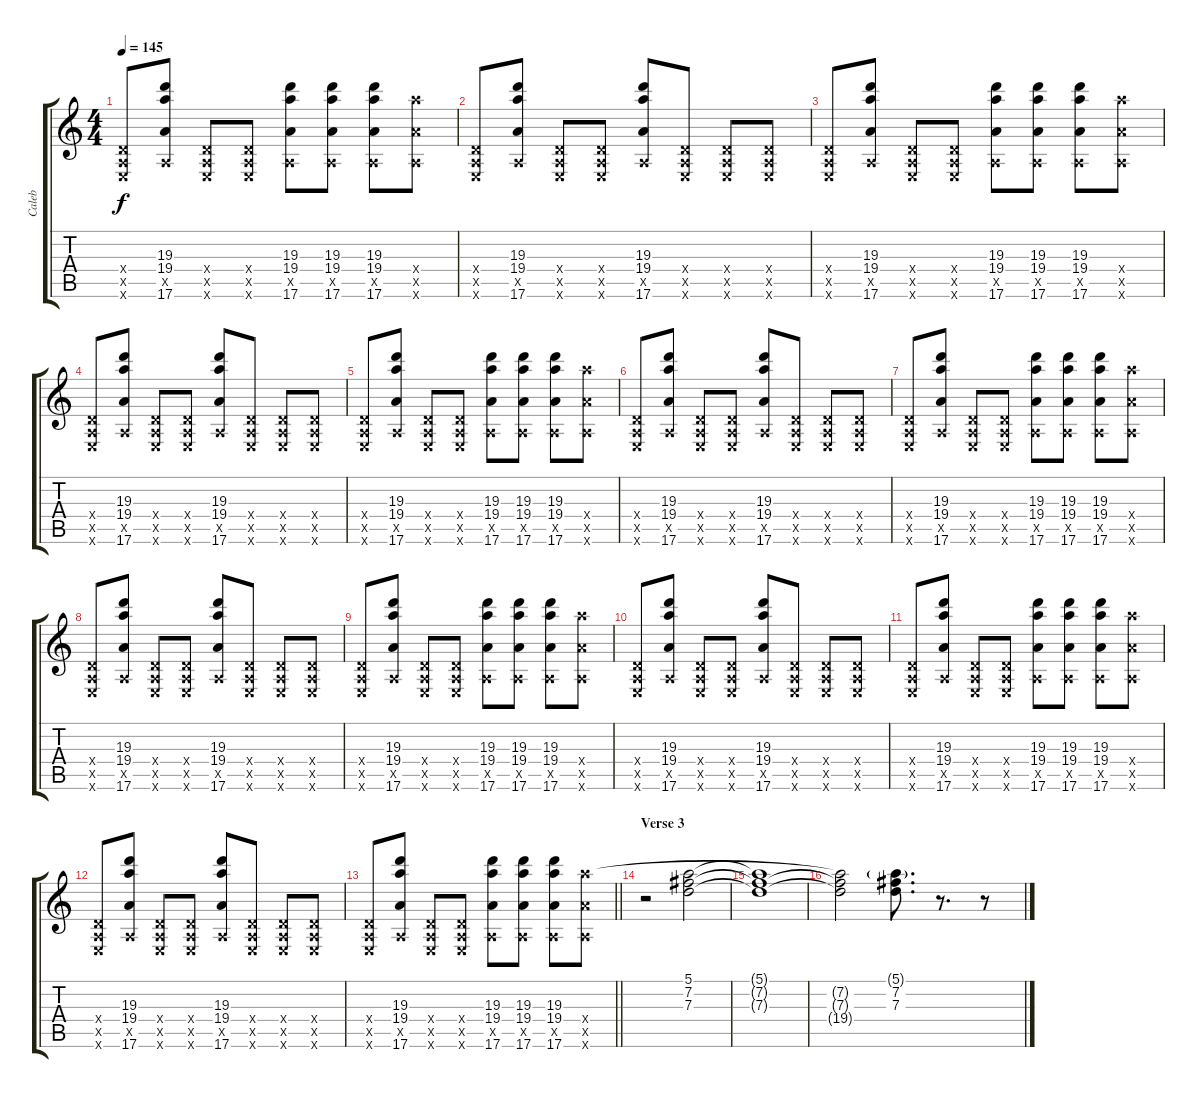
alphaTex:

\track ("Caleb" "Caleb") {instrument electricguitarclean}
\staff {score tabs}
\tuning (E4 B3 G3 D3 A2 E2) {hide}
\ts (4 4)
\tempo 145
\clef g2
\ks c
(0.4{x} 0.5{x} 0.6{x}).8{dy f} (19.3 19.4 0.5{x} 17.6).8 (0.4{x} 0.5{x} 0.6{x}).8 (0.4{x} 0.5{x} 0.6{x}).8 (19.3 19.4 0.5{x} 17.6).8 (19.3 19.4 0.5{x} 17.6).8 (19.3 19.4 0.5{x} 17.6).8 (19.4{x} 0.5{x} 17.6{x}).8 |
(0.4{x} 0.5{x} 0.6{x}).8 (19.3 19.4 0.5{x} 17.6).8 (0.4{x} 0.5{x} 0.6{x}).8 (0.4{x} 0.5{x} 0.6{x}).8 (19.3 19.4 0.5{x} 17.6).8 (0.4{x} 0.5{x} 0.6{x}).8 (0.4{x} 0.5{x} 0.6{x}).8 (0.4{x} 0.5{x} 0.6{x}).8 |
(0.4{x} 0.5{x} 0.6{x}).8 (19.3 19.4 0.5{x} 17.6).8 (0.4{x} 0.5{x} 0.6{x}).8 (0.4{x} 0.5{x} 0.6{x}).8 (19.3 19.4 0.5{x} 17.6).8 (19.3 19.4 0.5{x} 17.6).8 (19.3 19.4 0.5{x} 17.6).8 (19.4{x} 0.5{x} 17.6{x}).8 |
(0.4{x} 0.5{x} 0.6{x}).8 (19.3 19.4 0.5{x} 17.6).8 (0.4{x} 0.5{x} 0.6{x}).8 (0.4{x} 0.5{x} 0.6{x}).8 (19.3 19.4 0.5{x} 17.6).8 (0.4{x} 0.5{x} 0.6{x}).8 (0.4{x} 0.5{x} 0.6{x}).8 (0.4{x} 0.5{x} 0.6{x}).8 |
(0.4{x} 0.5{x} 0.6{x}).8 (19.3 19.4 0.5{x} 17.6).8 (0.4{x} 0.5{x} 0.6{x}).8 (0.4{x} 0.5{x} 0.6{x}).8 (19.3 19.4 0.5{x} 17.6).8 (19.3 19.4 0.5{x} 17.6).8 (19.3 19.4 0.5{x} 17.6).8 (19.4{x} 0.5{x} 17.6{x}).8 |
(0.4{x} 0.5{x} 0.6{x}).8 (19.3 19.4 0.5{x} 17.6).8 (0.4{x} 0.5{x} 0.6{x}).8 (0.4{x} 0.5{x} 0.6{x}).8 (19.3 19.4 0.5{x} 17.6).8 (0.4{x} 0.5{x} 0.6{x}).8 (0.4{x} 0.5{x} 0.6{x}).8 (0.4{x} 0.5{x} 0.6{x}).8 |
(0.4{x} 0.5{x} 0.6{x}).8 (19.3 19.4 0.5{x} 17.6).8 (0.4{x} 0.5{x} 0.6{x}).8 (0.4{x} 0.5{x} 0.6{x}).8 (19.3 19.4 0.5{x} 17.6).8 (19.3 19.4 0.5{x} 17.6).8 (19.3 19.4 0.5{x} 17.6).8 (19.4{x} 0.5{x} 17.6{x}).8 |
(0.4{x} 0.5{x} 0.6{x}).8 (19.3 19.4 0.5{x} 17.6).8 (0.4{x} 0.5{x} 0.6{x}).8 (0.4{x} 0.5{x} 0.6{x}).8 (19.3 19.4 0.5{x} 17.6).8 (0.4{x} 0.5{x} 0.6{x}).8 (0.4{x} 0.5{x} 0.6{x}).8 (0.4{x} 0.5{x} 0.6{x}).8 |
(0.4{x} 0.5{x} 0.6{x}).8 (19.3 19.4 0.5{x} 17.6).8 (0.4{x} 0.5{x} 0.6{x}).8 (0.4{x} 0.5{x} 0.6{x}).8 (19.3 19.4 0.5{x} 17.6).8 (19.3 19.4 0.5{x} 17.6).8 (19.3 19.4 0.5{x} 17.6).8 (19.4{x} 0.5{x} 17.6{x}).8 |
(0.4{x} 0.5{x} 0.6{x}).8 (19.3 19.4 0.5{x} 17.6).8 (0.4{x} 0.5{x} 0.6{x}).8 (0.4{x} 0.5{x} 0.6{x}).8 (19.3 19.4 0.5{x} 17.6).8 (0.4{x} 0.5{x} 0.6{x}).8 (0.4{x} 0.5{x} 0.6{x}).8 (0.4{x} 0.5{x} 0.6{x}).8 |
(0.4{x} 0.5{x} 0.6{x}).8 (19.3 19.4 0.5{x} 17.6).8 (0.4{x} 0.5{x} 0.6{x}).8 (0.4{x} 0.5{x} 0.6{x}).8 (19.3 19.4 0.5{x} 17.6).8 (19.3 19.4 0.5{x} 17.6).8 (19.3 19.4 0.5{x} 17.6).8 (19.4{x} 0.5{x} 17.6{x}).8 |
(0.4{x} 0.5{x} 0.6{x}).8 (19.3 19.4 0.5{x} 17.6).8 (0.4{x} 0.5{x} 0.6{x}).8 (0.4{x} 0.5{x} 0.6{x}).8 (19.3 19.4 0.5{x} 17.6).8 (0.4{x} 0.5{x} 0.6{x}).8 (0.4{x} 0.5{x} 0.6{x}).8 (0.4{x} 0.5{x} 0.6{x}).8 |
\barLineRight lightlight
(0.4{x} 0.5{x} 0.6{x}).8 (19.3 19.4 0.5{x} 17.6).8 (0.4{x} 0.5{x} 0.6{x}).8 (0.4{x} 0.5{x} 0.6{x}).8 (19.3 19.4 0.5{x} 17.6).8 (19.3 19.4 0.5{x} 17.6).8 (19.3 19.4 0.5{x} 17.6).8 (19.4{x} 0.5{x} 17.6{x}).8 |
\section ("" "Verse 3")
r.2 (5.1 7.2 7.3).2 |
(5.1{t} 7.2{t} 7.3{t}).1 |
(7.2{t} 7.3{t} 19.4{t}).2 (5.1{g} 7.2 7.3).8{d} r.8{d} r.8
